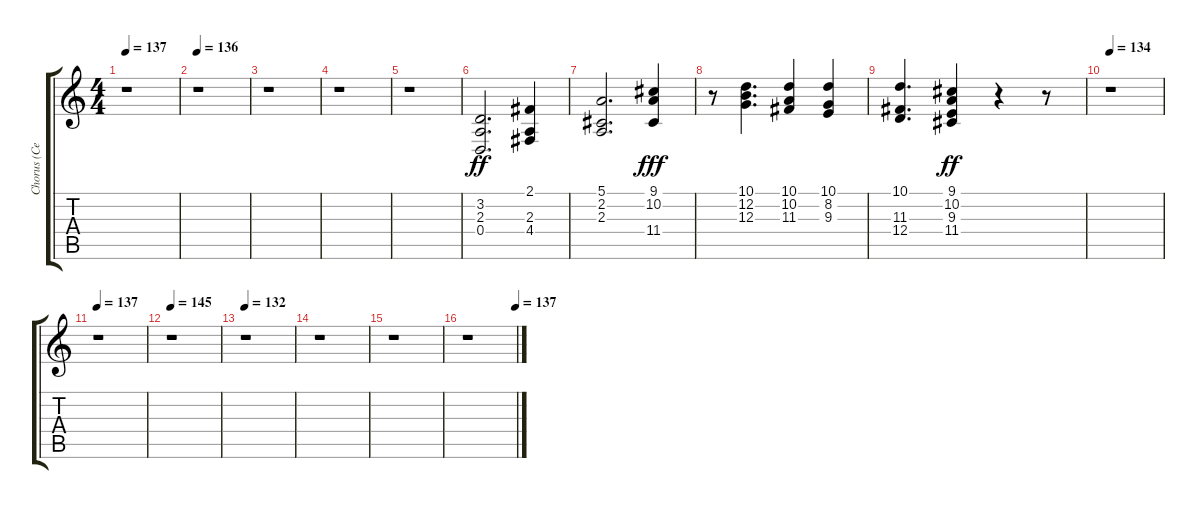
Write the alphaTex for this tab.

\track ("Chorus (Center)" "Chorus (Ce") {instrument synthvoice}
\staff {score tabs}
\tuning (E4 B3 G3 D3 A2 E2) {hide}
\ts (4 4)
\tempo 137
\clef g2
\ks c
r.1{dy f} |
\tempo 136
r.1 |
r.1 |
r.1 |
r.1 |
(3.2 2.3 0.4).2{d dy ff} (2.1 2.3 4.4).4 |
(5.1 2.2 2.3).2{d} (9.1 10.2 11.4).4{dy fff} |
r.8 (10.1 12.2 12.3).4{d} (10.1 10.2 11.3).4 (10.1 8.2 9.3).4 |
(10.1 11.3 12.4).4{d} (9.1 10.2 9.3 11.4).4{dy ff} r.4 r.8 |
\tempo 134
r.1 |
\tempo 137
r.1 |
\tempo 145
r.1 |
\tempo 132
r.1 |
r.1 |
r.1 |
\tempo (137 0.99375)
r.1
